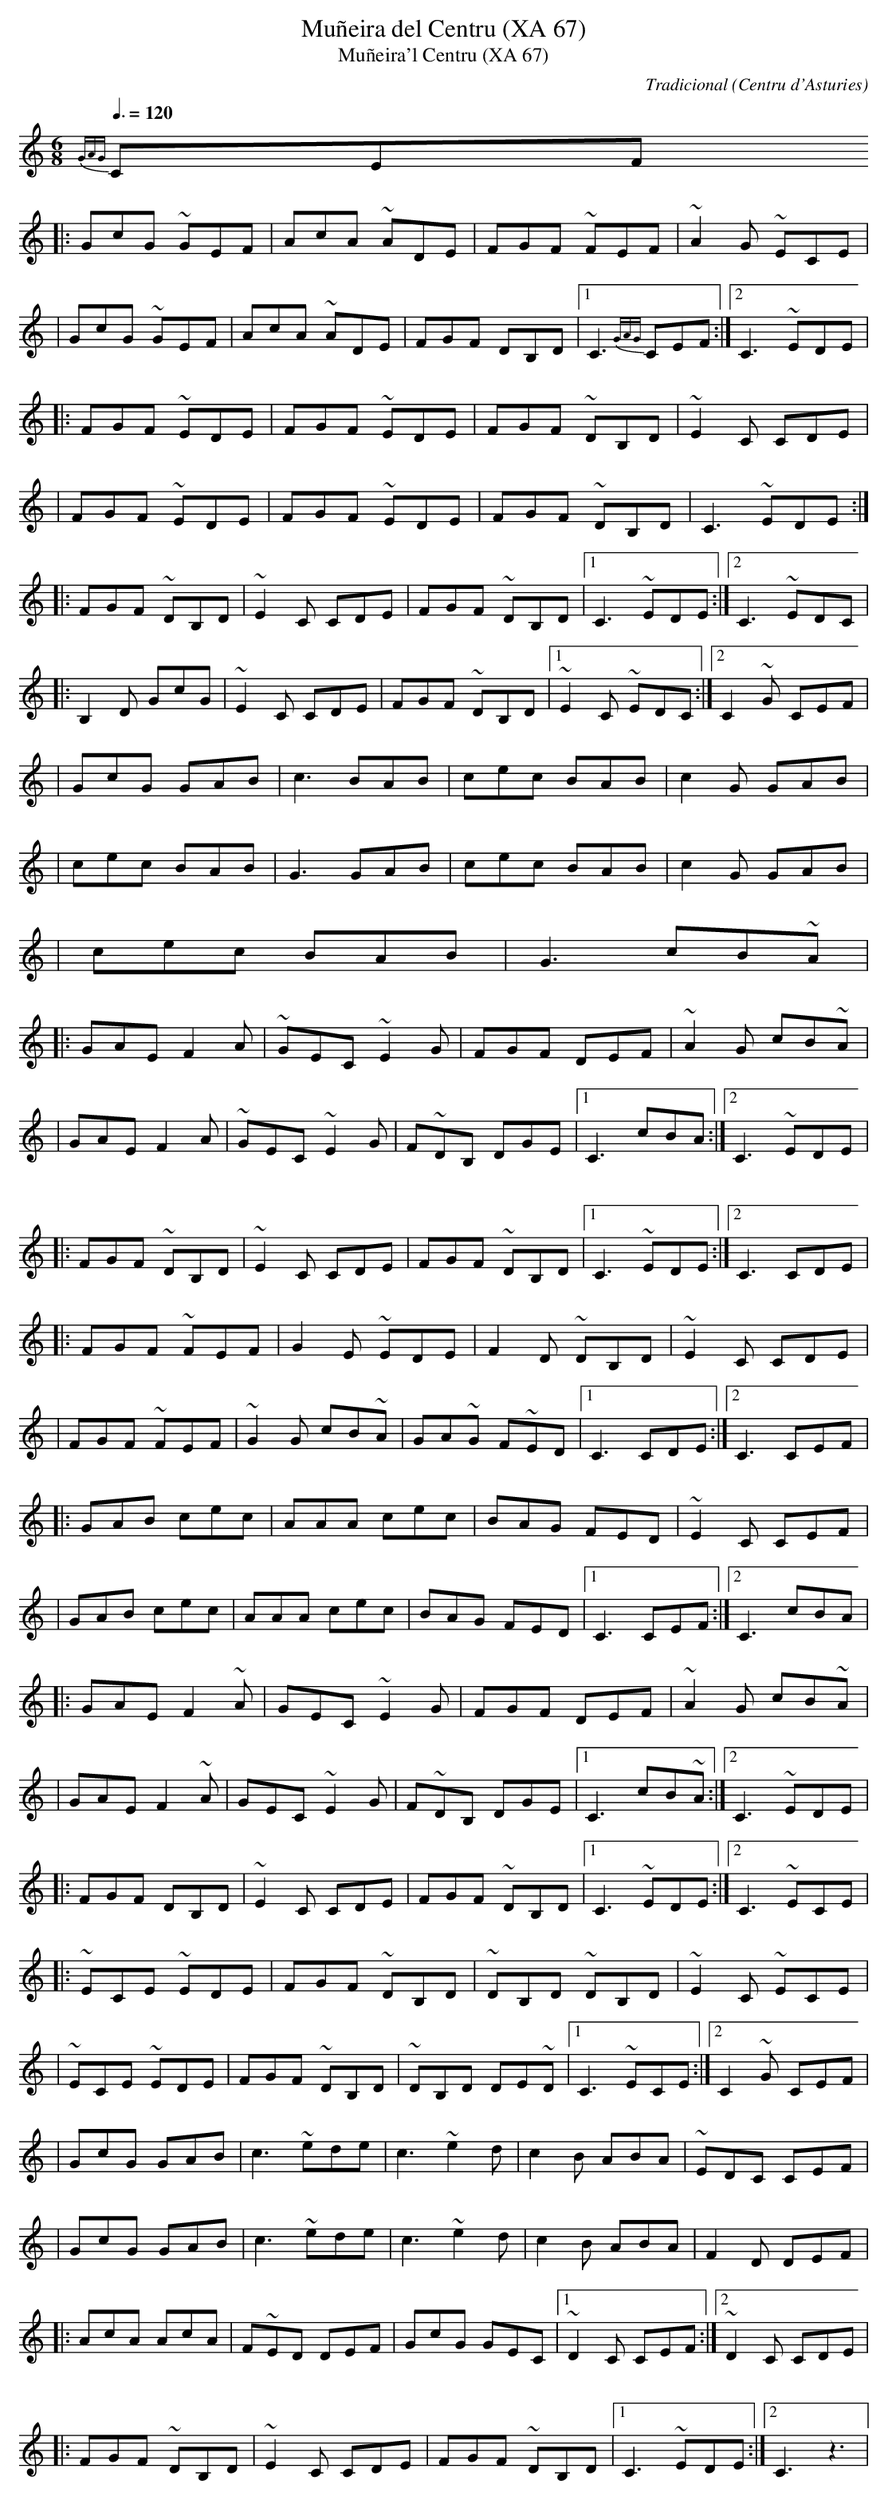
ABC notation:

X:1
T:Muñeira del Centru (XA 67)
T:Muñeira'l Centru (XA 67)
C:Tradicional
O:Centru d'Asturies
M:6/8
L:1/8
Q:3/8=120
K:C
{GAG}CEF
|: GcG ~GEF|AcA ~ADE|FGF ~FEF|~A2 G ~ECE|
|GcG ~GEF|AcA ~ADE|FGF DB,D|[1 C3 {GAG}CEF :|[2 C3 ~EDE|
|: FGF ~EDE|FGF ~EDE|FGF ~DB,D|~E2 C CDE|
|FGF ~EDE|FGF ~EDE|FGF ~DB,D|C3 ~EDE :|
|: FGF ~DB,D|~E2 C CDE|FGF ~DB,D|[1 C3 ~EDE :|[2 C3 ~EDC|
|: B,2 D GcG|~E2 C CDE|FGF ~DB,D|[1 ~E2 C ~EDC :|[2 C2 ~G CEF|
|GcG GAB|c3 BAB|cec BAB|c2 G GAB|
|cec BAB|G3 GAB|cec BAB|c2 G GAB|
|cec BAB|G3 cB~A|
|: GAE F2 A|~GEC ~E2 G|FGF DEF|~A2 G cB~A|
|GAE F2 A|~GEC ~E2 G|F~DB, DGE|[1 C3 cBA :|[2 C3 ~EDE|
|: FGF ~DB,D|~E2 C CDE|FGF ~DB,D|[1 C3 ~EDE :|[2 C3 CDE|
|: FGF ~FEF|G2 E ~EDE|F2 D ~DB,D|~E2 C CDE|
|FGF ~FEF|~G2 G cB~A|GA~G F~ED|[1 C3 CDE :|[2 C3 CEF|
|: GAB cec|AAA cec|BAG FED|~E2 C CEF|
|GAB cec|AAA cec|BAG FED|[1 C3 CEF :|[2 C3 cBA|
|: GAE F2 ~A|GEC ~E2 G|FGF DEF|~A2 G cB~A|
|GAE F2 ~A|GEC ~E2 G|F~DB, DGE|[1 C3 cB~A :|[2 C3 ~EDE|
|: FGF DB,D|~E2 C CDE|FGF ~DB,D|[1 C3 ~EDE :|[2 C3 ~ECE|
|: ~ECE ~EDE|FGF ~DB,D|~DB,D ~DB,D|~E2 C ~ECE|
|~ECE ~EDE|FGF ~DB,D|~DB,D DE~D|[1 C3 ~ECE :|[2 C2 ~G CEF|
|GcG GAB|c3 ~ede|c3 ~e2 d|c2 B ABA|~EDC CEF|
|GcG GAB|c3 ~ede|c3 ~e2 d|c2 B ABA|F2 D DEF|
|: AcA AcA|F~ED DEF|GcG GEC|[1 ~D2 C CEF :|[2 ~D2 C CDE|
|: FGF ~DB,D|~E2 C CDE|FGF ~DB,D|[1 C3 ~EDE :|[2 C3 z3|
